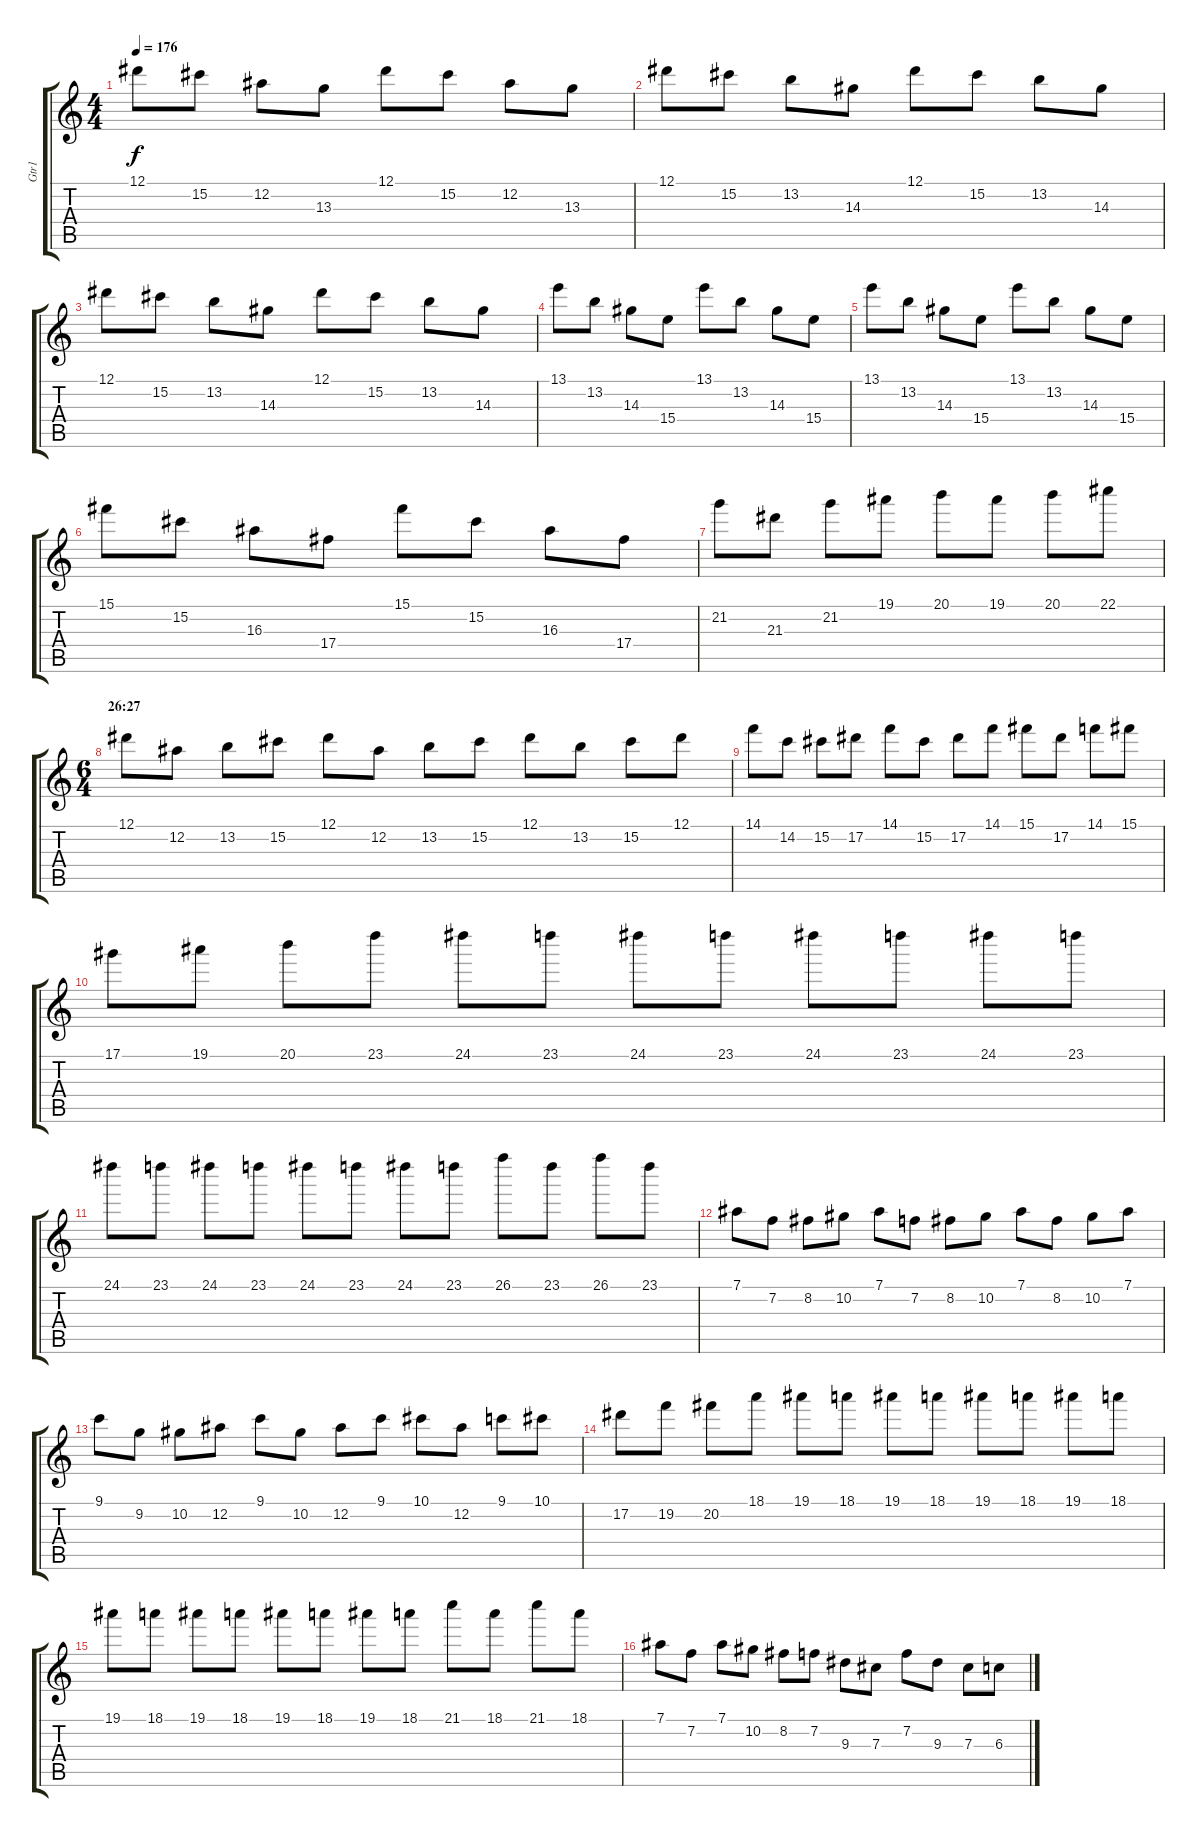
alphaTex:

\track ("Gtr1" "Gtr1") {instrument overdrivenguitar}
\staff {score tabs}
\tuning (Eb4 Bb3 Gb3 Db3 Ab2 Eb2) {hide}
\ts (4 4)
\tempo 176
\clef g2
\ks c
12.1.8{dy f} 15.2.8 12.2.8 13.3.8 12.1.8 15.2.8 12.2.8 13.3.8 |
12.1.8 15.2.8 13.2.8 14.3.8 12.1.8 15.2.8 13.2.8 14.3.8 |
12.1.8 15.2.8 13.2.8 14.3.8 12.1.8 15.2.8 13.2.8 14.3.8 |
13.1.8 13.2.8 14.3.8 15.4.8 13.1.8 13.2.8 14.3.8 15.4.8 |
13.1.8 13.2.8 14.3.8 15.4.8 13.1.8 13.2.8 14.3.8 15.4.8 |
15.1.8 15.2.8 16.3.8 17.4.8 15.1.8 15.2.8 16.3.8 17.4.8 |
21.2.8 21.3.8 21.2.8 19.1.8 20.1.8 19.1.8 20.1.8 22.1.8 |
\ts (6 4)
\section ("" "26:27")
12.1.8{volume 16} 12.2.8 13.2.8 15.2.8 12.1.8 12.2.8 13.2.8 15.2.8 12.1.8 13.2.8 15.2.8 12.1.8 |
14.1.8 14.2.8 15.2.8 17.2.8 14.1.8 15.2.8 17.2.8 14.1.8 15.1.8 17.2.8 14.1.8 15.1.8 |
17.1.8 19.1.8 20.1.8 23.1.8 24.1.8 23.1.8 24.1.8 23.1.8 24.1.8 23.1.8 24.1.8 23.1.8 |
24.1.8 23.1.8 24.1.8 23.1.8 24.1.8 23.1.8 24.1.8 23.1.8 26.1.8 23.1.8 26.1.8 23.1.8 |
7.1.8 7.2.8 8.2.8 10.2.8 7.1.8 7.2.8 8.2.8 10.2.8 7.1.8 8.2.8 10.2.8 7.1.8 |
9.1.8 9.2.8 10.2.8 12.2.8 9.1.8 10.2.8 12.2.8 9.1.8 10.1.8 12.2.8 9.1.8 10.1.8 |
17.2.8 19.2.8 20.2.8 18.1.8 19.1.8 18.1.8 19.1.8 18.1.8 19.1.8 18.1.8 19.1.8 18.1.8 |
19.1.8 18.1.8 19.1.8 18.1.8 19.1.8 18.1.8 19.1.8 18.1.8 21.1.8 18.1.8 21.1.8 18.1.8 |
7.1.8{volume 16 balance 8} 7.2.8 7.1.8 10.2.8 8.2.8 7.2.8 9.3.8 7.3.8 7.2.8 9.3.8 7.3.8 6.3.8
